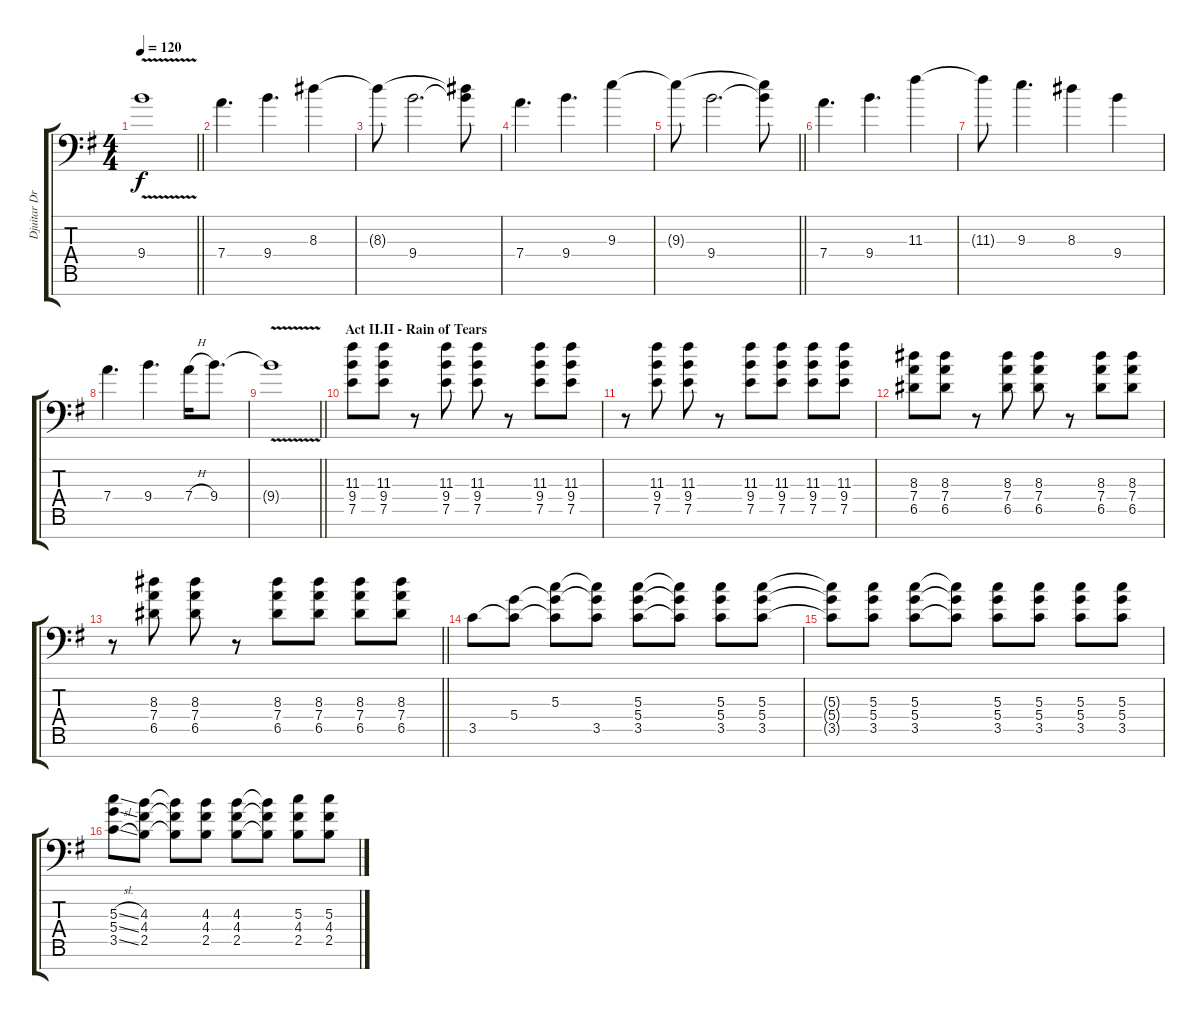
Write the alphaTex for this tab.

\track ("Djuitar Dropped A" "Djuitar Dr") {instrument distortionguitar}
\staff {score tabs}
\tuning (E4 B3 G3 D3 A2 E2 A1) {hide}
\ts (4 4)
\tempo 120
\clef f4
\barLineRight lightlight
\ks eminor
9.4{v t}.1{dy f} |
7.4.4{d} 9.4.4{d} 8.3.4 |
8.3{t}.8 9.4.2{d} (8.3{t} 9.4{t}).8 |
7.4.4{d} 9.4.4{d} 9.3.4 |
\barLineRight lightlight
9.3{t}.8 9.4.2{d} (9.3{t} 9.4{t}).8 |
7.4.4{d} 9.4.4{d} 11.3.4 |
11.3{t}.8 9.3.4{d} 8.3.4 9.4.4 |
7.4.4{d} 9.4.4{d} 7.4{h}.16 9.4.8{d} |
\barLineRight lightlight
9.4{v t}.1 |
\section ("" "Act II.II - Rain of Tears")
(11.3 9.4 7.5).8{balance 16 instrument distortionguitar} (11.3 9.4 7.5).8 r.8 (11.3 9.4 7.5).8 (11.3 9.4 7.5).8 r.8 (11.3 9.4 7.5).8 (11.3 9.4 7.5).8 |
r.8 (11.3 9.4 7.5).8 (11.3 9.4 7.5).8 r.8 (11.3 9.4 7.5).8 (11.3 9.4 7.5).8 (11.3 9.4 7.5).8 (11.3 9.4 7.5).8 |
(8.3 7.4 6.5).8 (8.3 7.4 6.5).8 r.8 (8.3 7.4 6.5).8 (8.3 7.4 6.5).8 r.8 (8.3 7.4 6.5).8 (8.3 7.4 6.5).8 |
\barLineRight lightlight
r.8 (8.3 7.4 6.5).8 (8.3 7.4 6.5).8 r.8 (8.3 7.4 6.5).8 (8.3 7.4 6.5).8 (8.3 7.4 6.5).8 (8.3 7.4 6.5).8 |
3.5.8 (5.4 3.5{t}).8 (5.3 5.4{t} 3.5{t}).8 (5.3{t} 5.4{t} 3.5).8 (5.3 5.4 3.5).8 (5.3{t} 5.4{t} 3.5{t}).8 (5.3 5.4 3.5).8 (5.3 5.4 3.5).8 |
(5.3{t} 5.4{t} 3.5{t}).8 (5.3 5.4 3.5).8 (5.3 5.4 3.5).8 (5.3{t} 5.4{t} 3.5{t}).8 (5.3 5.4 3.5).8 (5.3 5.4 3.5).8 (5.3 5.4 3.5).8 (5.3 5.4 3.5).8 |
(5.3{sl} 5.4{sl} 3.5{sl}).8 (4.3 4.4 2.5).8 (4.3{t} 4.4{t} 2.5{t}).8 (4.3 4.4 2.5).8 (4.3 4.4 2.5).8 (4.3{t} 4.4{t} 2.5{t}).8 (5.3 4.4 2.5).8 (5.3 4.4 2.5).8
